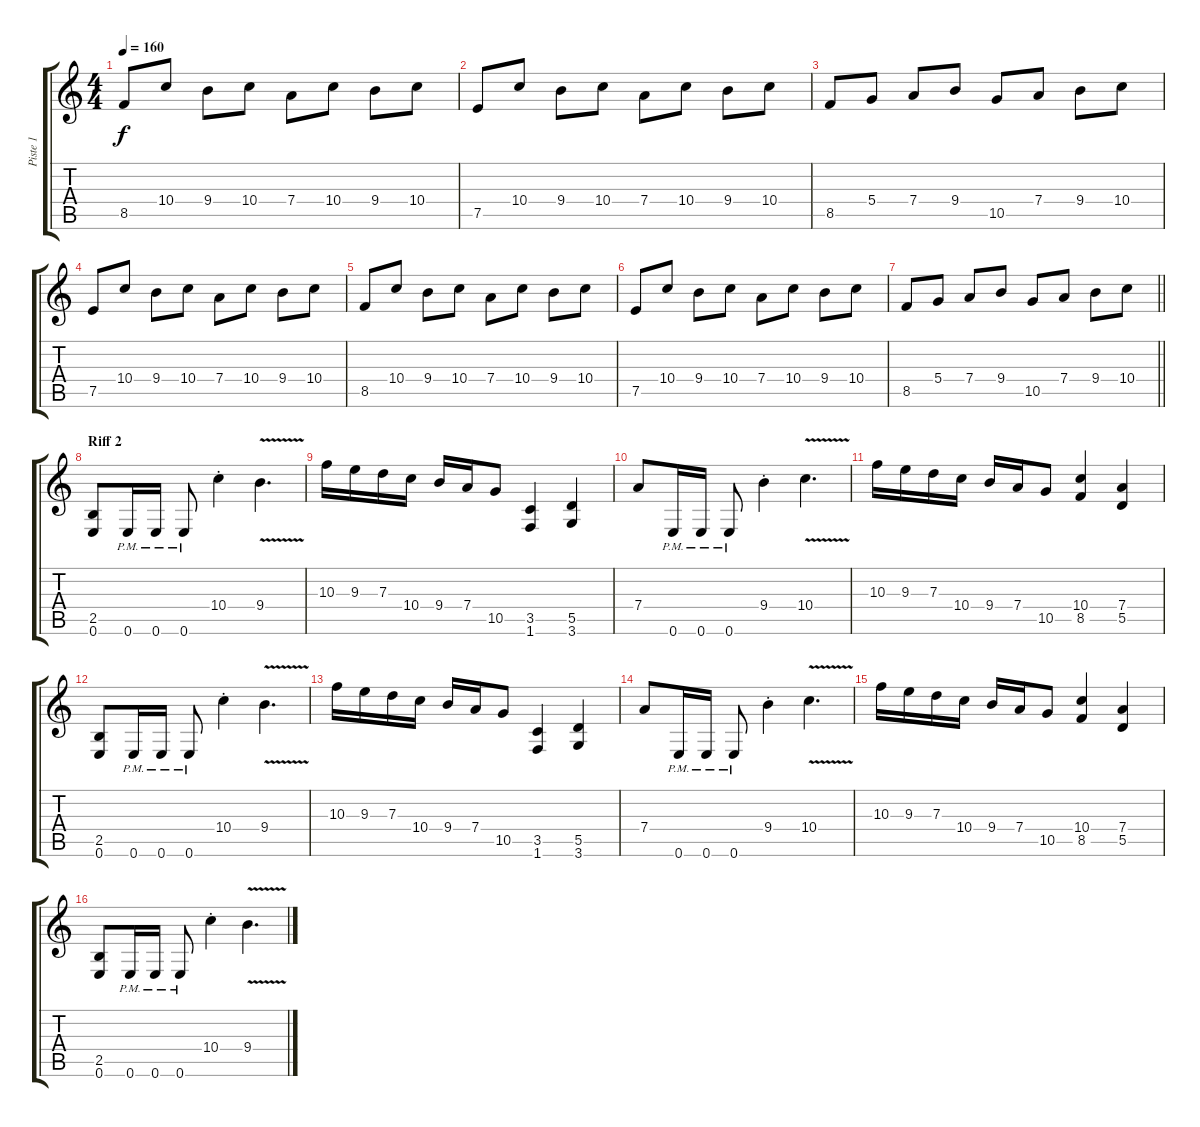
\track ("Piste 1" "Piste 1") {instrument distortionguitar}
\staff {score tabs}
\tuning (E4 B3 G3 D3 A2 E2) {hide}
\ts (4 4)
\tempo 160
\clef g2
\ks c
8.5.8{dy f} 10.4.8 9.4.8 10.4.8 7.4.8 10.4.8 9.4.8 10.4.8 |
7.5.8 10.4.8 9.4.8 10.4.8 7.4.8 10.4.8 9.4.8 10.4.8 |
8.5.8 5.4.8 7.4.8 9.4.8 10.5.8 7.4.8 9.4.8 10.4.8 |
7.5.8 10.4.8 9.4.8 10.4.8 7.4.8 10.4.8 9.4.8 10.4.8 |
8.5.8 10.4.8 9.4.8 10.4.8 7.4.8 10.4.8 9.4.8 10.4.8 |
7.5.8 10.4.8 9.4.8 10.4.8 7.4.8 10.4.8 9.4.8 10.4.8 |
\barLineRight lightlight
8.5.8 5.4.8 7.4.8 9.4.8 10.5.8 7.4.8 9.4.8 10.4.8 |
\section ("" "Riff 2")
(2.5 0.6).8 0.6{pm}.16 0.6{pm}.16 0.6{pm}.8 10.4{st}.4 9.4{v}.4{d} |
10.3.16 9.3.16 7.3.16 10.4.16 9.4.16 7.4.16 10.5.8 (3.5 1.6).4 (5.5 3.6).4 |
7.4.8 0.6{pm}.16 0.6{pm}.16 0.6{pm}.8 9.4{st}.4 10.4{v}.4{d} |
10.3.16 9.3.16 7.3.16 10.4.16 9.4.16 7.4.16 10.5.8 (10.4 8.5).4 (7.4 5.5).4 |
(2.5 0.6).8 0.6{pm}.16 0.6{pm}.16 0.6{pm}.8 10.4{st}.4 9.4{v}.4{d} |
10.3.16 9.3.16 7.3.16 10.4.16 9.4.16 7.4.16 10.5.8 (3.5 1.6).4 (5.5 3.6).4 |
7.4.8 0.6{pm}.16 0.6{pm}.16 0.6{pm}.8 9.4{st}.4 10.4{v}.4{d} |
10.3.16 9.3.16 7.3.16 10.4.16 9.4.16 7.4.16 10.5.8 (10.4 8.5).4 (7.4 5.5).4 |
(2.5 0.6).8 0.6{pm}.16 0.6{pm}.16 0.6{pm}.8 10.4{st}.4 9.4{v}.4{d}
